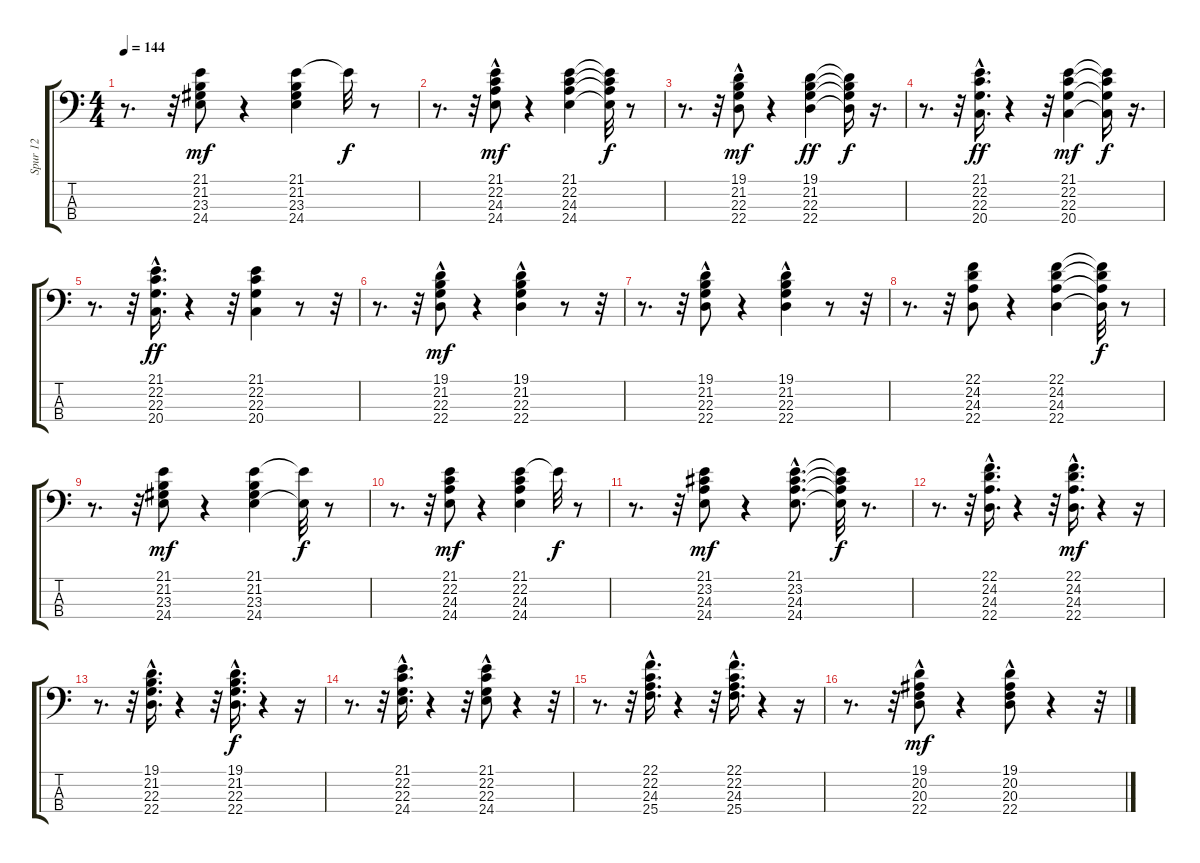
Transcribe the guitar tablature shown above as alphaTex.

\track ("Spur 12" "Spur 12") {instrument acousticgrandpiano}
\staff {score tabs}
\tuning (G2 D2 A1 E1) {hide}
\ts (4 4)
\tempo 144
\clef f4
\ks c
r.8{d dy ff} r.32 (21.1 21.2 23.3 24.4).8{dy mf} r.4 (21.1 21.2 23.3 24.4).4 21.1{t}.32{dy f} r.8 |
r.8{d} r.32 (21.1 22.2 24.3 24.4{hac}).8{dy mf} r.4 (21.1 22.2 24.3 24.4).4 (21.1{t} 22.2{t} 24.3{t} 24.4{t}).32{dy f} r.8 |
r.8{d} r.32 (19.1 21.2 22.3 22.4{hac}).8{dy mf} r.4 (19.1 21.2 22.3 22.4).4{dy ff} (19.1{t} 21.2{t} 22.3{t} 22.4{t}).16{dy f} r.16{d} |
r.8{d} r.32 (21.1{hac} 22.2{hac} 22.3{hac} 20.4{hac}).16{d dy ff} r.4 r.32 (21.1 22.2 22.3 20.4).4{dy mf} (21.1{t} 22.2{t} 22.3{t} 20.4{t}).16{dy f} r.16{d} |
r.8{d} r.32 (21.1{hac} 22.2{hac} 22.3 20.4).16{d dy ff} r.4 r.32 (21.1 22.2 22.3 20.4).4 r.8 r.32 |
r.8{d} r.32 (19.1 21.2 22.3{hac} 22.4).8{dy mf} r.4 (19.1 21.2{hac} 22.3{hac} 22.4{hac}).4 r.8 r.32 |
r.8{d} r.32 (19.1 21.2 22.3{hac} 22.4{hac}).8 r.4 (19.1 21.2{hac} 22.3{hac} 22.4{hac}).4 r.8 r.32 |
r.8{d} r.32 (22.1 24.2 24.3 22.4).8 r.4 (22.1 24.2 24.3 22.4).4 (22.1{t} 24.2{t} 24.3{t} 22.4{t}).32{dy f} r.8 |
r.8{d} r.32 (21.1 21.2 23.3 24.4).8{dy mf} r.4 (21.1 21.2 23.3 24.4).4 (21.1{t} 24.4{t}).32{dy f} r.8 |
r.8{d} r.32 (21.1 22.2 24.3 24.4).8{dy mf} r.4 (21.1 22.2 24.3 24.4).4 21.1{t}.32{dy f} r.8 |
r.8{d} r.32 (21.1 23.2 24.3 24.4).8{dy mf} r.4 (21.1{hac} 23.2{hac} 24.3{hac} 24.4{hac}).8{d} (21.1{t} 23.2{t} 24.3{t} 24.4{t}).32{dy f} r.8{d} |
r.8{d} r.32 (22.1{hac} 24.2{hac} 24.3 22.4).16{d} r.4 r.32 (22.1{hac} 24.2{hac} 24.3{hac} 22.4{hac}).16{d dy mf} r.4 r.16 |
r.8{d} r.32 (19.1{hac} 21.2{hac} 22.3 22.4).16{d} r.4 r.32 (19.1{hac} 21.2{hac} 22.3{hac} 22.4{hac}).16{d dy f} r.4 r.16 |
r.8{d} r.32 (21.1{hac} 22.2{hac} 22.3 24.4).16{d} r.4 r.32 (21.1 22.2{hac} 22.3 24.4{hac}).8 r.4 r.32 |
r.8{d} r.32 (22.1{hac} 22.2{hac} 24.3 25.4).16{d} r.4 r.32 (22.1{hac} 22.2{hac} 24.3 25.4{hac}).16{d} r.4 r.16 |
r.8{d} r.32 (19.1{hac} 20.2{hac} 20.3{hac} 22.4).8{dy mf} r.4 (19.1{hac} 20.2{hac} 20.3 22.4).8 r.4 r.32
